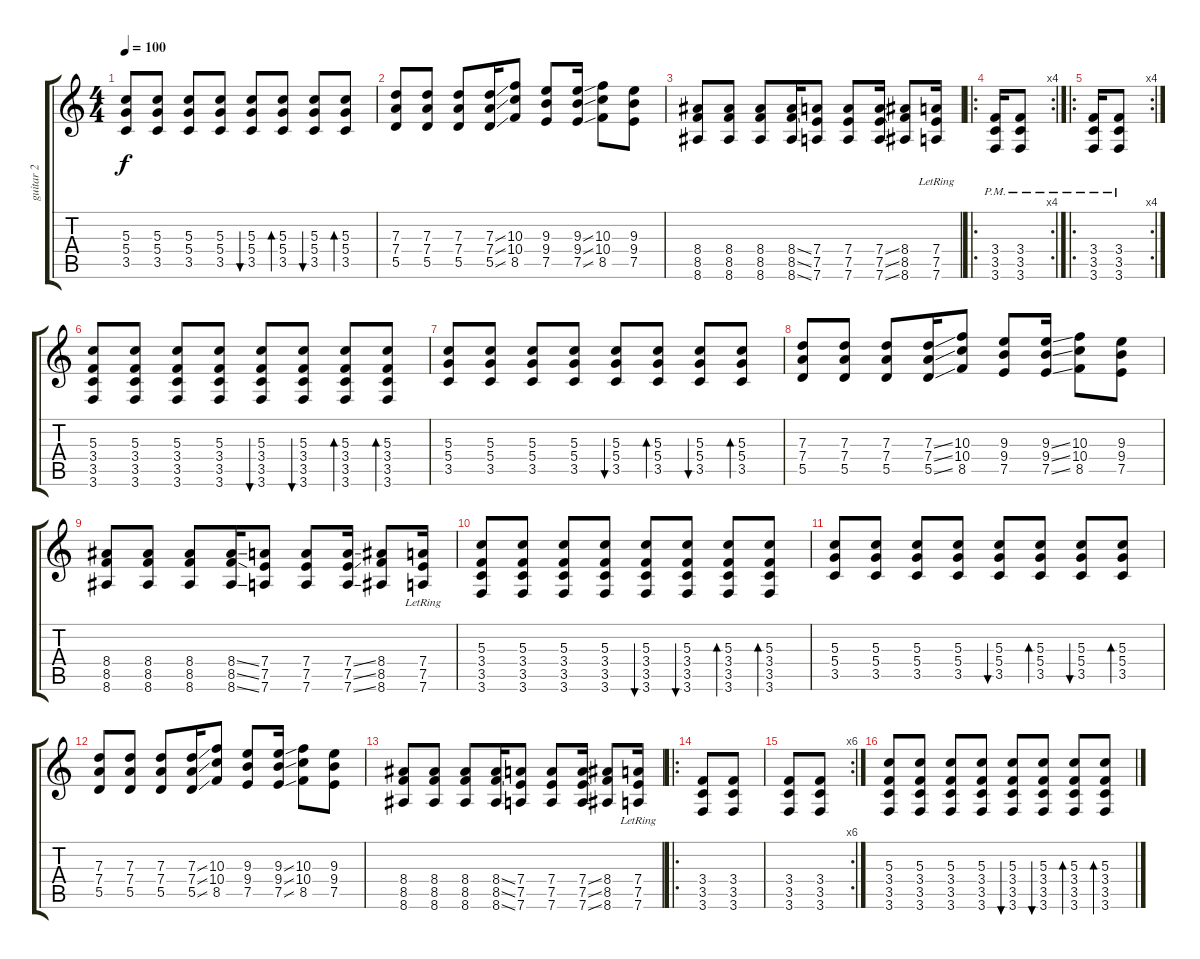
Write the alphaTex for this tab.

\track ("guitar 2" "guitar 2") {instrument distortionguitar}
\staff {score tabs}
\tuning (E4 B3 G3 D3 A2 D2) {hide}
\ts (4 4)
\tempo 100
\clef g2
\ks c
(5.3 5.4 3.5).8{dy f} (5.3 5.4 3.5).8 (5.3 5.4 3.5).8 (5.3 5.4 3.5).8 (5.3 5.4 3.5).8{bu 60} (5.3 5.4 3.5).8{bd 60} (5.3 5.4 3.5).8{bu 60} (5.3 5.4 3.5).8{bd 60} |
(7.3 7.4 5.5).8 (7.3 7.4 5.5).8 (7.3 7.4 5.5).8 (7.3{ss} 7.4{ss} 5.5{ss}).16 (10.3 10.4 8.5).8 (9.3 9.4 7.5).8 (9.3{ss} 9.4{ss} 7.5{ss}).16 (10.3 10.4 8.5).8 (9.3 9.4 7.5).8 |
(8.4 8.5 8.6).8 (8.4 8.5 8.6).8 (8.4 8.5 8.6).8 (8.4{ss} 8.5{ss} 8.6{ss}).16 (7.4 7.5 7.6).8 (7.4 7.5 7.6).8 (7.4{ss} 7.5{ss} 7.6{ss}).16 (8.4 8.5 8.6).8 (7.4 7.5{lr} 7.6).16 |
\ro
\rc 4
(3.4{pm} 3.5{pm} 3.6{pm}).16 (3.4{pm} 3.5{pm} 3.6{pm}).8 |
\ro
\rc 4
(3.4{pm} 3.5{pm} 3.6{pm}).16 (3.4{pm} 3.5{pm} 3.6{pm}).8 |
(5.3 3.4 3.5 3.6).8 (5.3 3.4 3.5 3.6).8 (5.3 3.4 3.5 3.6).8 (5.3 3.4 3.5 3.6).8 (5.3 3.4 3.5 3.6).8{bu 60} (5.3 3.4 3.5 3.6).8{bu 60} (5.3 3.4 3.5 3.6).8{bd 60} (5.3 3.4 3.5 3.6).8{bd 60} |
(5.3 5.4 3.5).8 (5.3 5.4 3.5).8 (5.3 5.4 3.5).8 (5.3 5.4 3.5).8 (5.3 5.4 3.5).8{bu 60} (5.3 5.4 3.5).8{bd 60} (5.3 5.4 3.5).8{bu 60} (5.3 5.4 3.5).8{bd 60} |
(7.3 7.4 5.5).8 (7.3 7.4 5.5).8 (7.3 7.4 5.5).8 (7.3{ss} 7.4{ss} 5.5{ss}).16 (10.3 10.4 8.5).8 (9.3 9.4 7.5).8 (9.3{ss} 9.4{ss} 7.5{ss}).16 (10.3 10.4 8.5).8 (9.3 9.4 7.5).8 |
(8.4 8.5 8.6).8 (8.4 8.5 8.6).8 (8.4 8.5 8.6).8 (8.4{ss} 8.5{ss} 8.6{ss}).16 (7.4 7.5 7.6).8 (7.4 7.5 7.6).8 (7.4{ss} 7.5{ss} 7.6{ss}).16 (8.4 8.5 8.6).8 (7.4 7.5{lr} 7.6).16 |
(5.3 3.4 3.5 3.6).8 (5.3 3.4 3.5 3.6).8 (5.3 3.4 3.5 3.6).8 (5.3 3.4 3.5 3.6).8 (5.3 3.4 3.5 3.6).8{bu 60} (5.3 3.4 3.5 3.6).8{bu 60} (5.3 3.4 3.5 3.6).8{bd 60} (5.3 3.4 3.5 3.6).8{bd 60} |
(5.3 5.4 3.5).8 (5.3 5.4 3.5).8 (5.3 5.4 3.5).8 (5.3 5.4 3.5).8 (5.3 5.4 3.5).8{bu 60} (5.3 5.4 3.5).8{bd 60} (5.3 5.4 3.5).8{bu 60} (5.3 5.4 3.5).8{bd 60} |
(7.3 7.4 5.5).8 (7.3 7.4 5.5).8 (7.3 7.4 5.5).8 (7.3{ss} 7.4{ss} 5.5{ss}).16 (10.3 10.4 8.5).8 (9.3 9.4 7.5).8 (9.3{ss} 9.4{ss} 7.5{ss}).16 (10.3 10.4 8.5).8 (9.3 9.4 7.5).8 |
(8.4 8.5 8.6).8 (8.4 8.5 8.6).8 (8.4 8.5 8.6).8 (8.4{ss} 8.5{ss} 8.6{ss}).16 (7.4 7.5 7.6).8 (7.4 7.5 7.6).8 (7.4{ss} 7.5{ss} 7.6{ss}).16 (8.4 8.5 8.6).8 (7.4 7.5{lr} 7.6).16 |
\ro
(3.4 3.5 3.6).8 (3.4 3.5 3.6).8 |
\rc 6
(3.4 3.5 3.6).8 (3.4 3.5 3.6).8 |
(5.3 3.4 3.5 3.6).8 (5.3 3.4 3.5 3.6).8 (5.3 3.4 3.5 3.6).8 (5.3 3.4 3.5 3.6).8 (5.3 3.4 3.5 3.6).8{bu 60} (5.3 3.4 3.5 3.6).8{bu 60} (5.3 3.4 3.5 3.6).8{bd 60} (5.3 3.4 3.5 3.6).8{bd 60}
